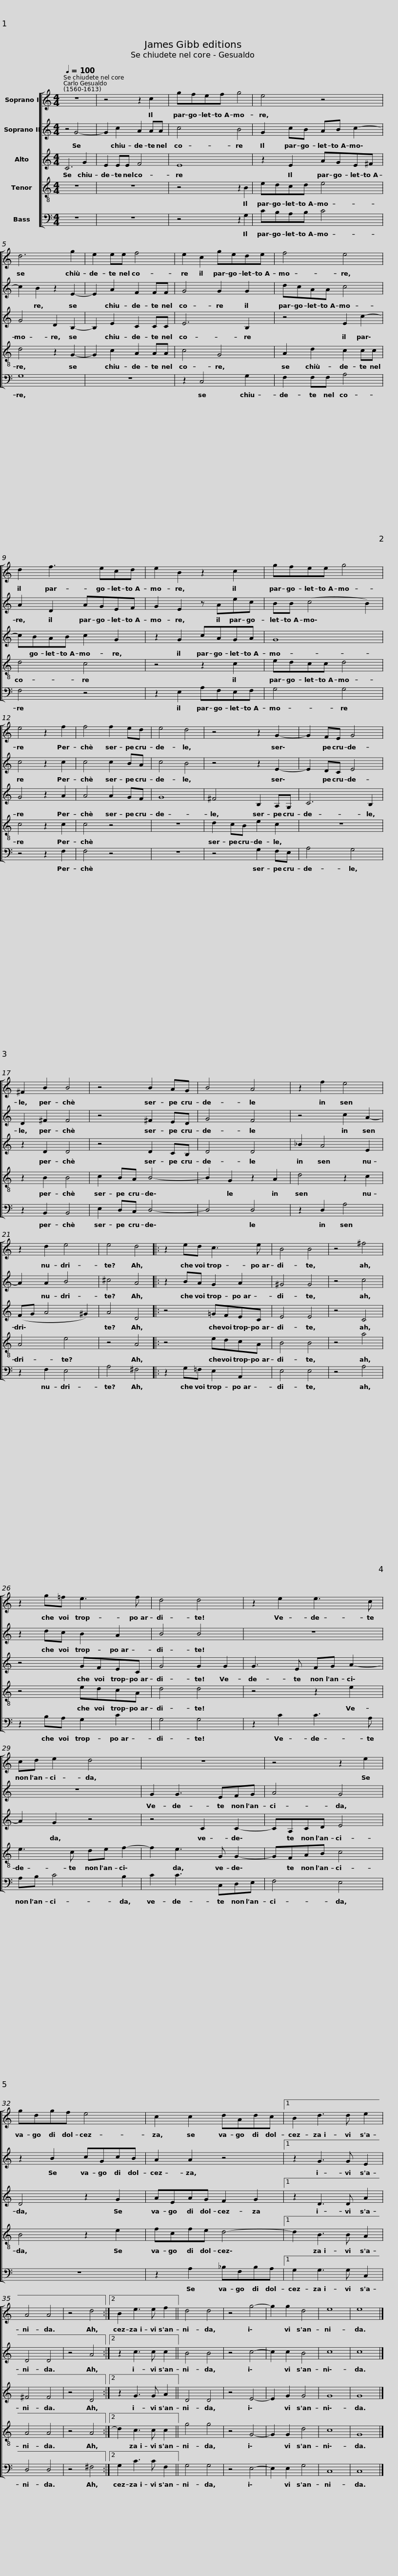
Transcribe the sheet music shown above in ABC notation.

X:1
%%score [ 1 2 3 4 5 ]
L:1/8
Q:1/4=100
M:4/4
I:linebreak $
K:C
V:1 treble
V:2 treble
V:3 treble
V:4 treble-8
V:5 bass
V:1
 z8 | z4 z2 c2 | gfef g4 | e4 z4 | d6 g2 |$ %5
 e2 ee f4 | e2 c2 gede | f4 e4 | d2 f3 ecd |$ e2 B2 z2 c2 | %10
 gfee g4 | e4 z2 f2 | f4 f2 ed | e4 d4 |$ z4 z2 G2- | %15
 G2 FE G4 | ^F2 B2 B4 | z4 B2 AG | B4 A4 |$ z2 f2 e4 | %20
 z2 d2 e4 | e4 d4 |: z2 ed c3 e | B4 B4 |$ z4 ^f4 | %25
 z2 g!courtesy!=f e3 f | d4 d4 | z2 e2 e3 c |$ cd e2 d4 | z8 | %30
 z4 z2 e2 | gdgf e4 |$ c2 c2 dAdc |1 B2 d3 d e2 | A4 A4 | %35
 z4 d4 :|2$ B2 e3 e f2 || d4 d4 | z4 g4- | g2 g2 d4 | %40
 e8 | e8 |] %42
V:2
 z4 G4- | G2 c2 A2 AA | c4 B4 | G2 cB AB c2- | c2 B2 z2 E2- |$ %5
 E2 A2 F2 FF | G4 G2 G2 | dcAA c4 | A2 D2 AGEF |$ G2 E2 z Aec | %10
 BB (c4 B2) | c4 z2 c2 | c4 c2 BA | c4 B4 |$ z4 z2 E2- | %15
 E2 DC E4 | D2 ^F2 F4 | z4 ^F2 ED | G4 F4 |$ z4 c2 A2- | %20
 A2 A2 B4 | ^c4 A4 |: z2 BA G2 A2 | ^G4 G4 |$ z4 c4 | %25
 z2 dc B2 A2 | B4 B4 | z8 |$ z8 | G2 G3 EFG | %30
 A4 G4 | z2 B2 cGcB |$ A2 A2 z4 |1 z2 G3 G E2 | D4 D4 | %35
 z4 A4 :|2$ z2 c3 c c2 || B4 B4 | z4 c4- | c2 c2 B4 | %40
 c8 | c8 |] %42
V:3
 C6 G2 | E2 EE F4 | E8 | z2 E2 AGE^F | G4 D2 B,2- |$ %5
 B,2 E2 C2 CC | E6 B,2 | z4 E2 c2- | cBAB c2 G2 |$ z2 G2 cAGA | %10
 G8 | G4 z2 A2 | A4 A2 GF | G8 |$ ^F4 B,2 A,G, | %15
 C6 B,2 | z2 D2 D4 | z4 D2 CB, | D4 D4 |$ _B2 A4 E2 | %20
 (FG A4 ^G2) | A4 D4 |: z4 =GFEC | E4 E4 |$ z4 C4 | %25
 z4 GFEC | G4 G2 G2 | G3 E FG A2- |$ A2 G2 z4 | z4 C2 C2- | %30
 CA,CD E4 | D4 z2 G2 |$ AEAG F2 G2 |1 z2 D3 D A2 | ^F4 F4 | %35
 z4 D4 :|2$ z2 G3 G A2 || D4 D4 | z4 E4- | E2 G2 G4 | %40
 G8 | G8 |] %42
V:4
 z8 | z8 | z4 z2 B2 | edcd e4 | d4 z2 G2- |$ %5
 G2 c2 A2 AA | c4 G4 | A2 d2 c2 cc | d4 c4 |$ z4 z2 c2 | %10
 edcc d4 | c4 z2 c2 | c4 z4 | z8 |$ d2 cB e2 c2 | %15
 z8 | z2 B2 B4 | c2 BA B4- | B2 G2 z2 A2 |$ d4 z2 c2 | %20
 A4 e4 | z4 A4 |: z4 edcA | B4 B4 |$ z4 a4 | %25
 z4 edcA | d4 d4 | z4 z2 e2 |$ e3 c de f2- | f2 e3 G G2- | %30
 GFAB c4 | B4 z2 e2 |$ fcfe d4- |1 d2 B3 B A2 | A4 A4 | %35
 z4 A4 :|2$ d2 c3 c c2 || g4 g4 | z4 G4- | G2 G2 d4 | %40
 c8 | G8 |] %42
V:5
 z8 | z8 | z4 z2 G,2 | CB,A,B, C4 | G,8 |$ %5
 z8 | z2 C,4 G,2 | F,2 F,F, A,4 | F,4 z4 |$ z2 E,2 A,F,E,F, | %10
 G,4 G,4 | z4 z2 F,2 | F,4 z4 | z8 |$ z4 G,2 F,E, | %15
 A,4 G,4 | z2 B,,2 B,,4 | E,2 D,C, D,4- | D,4 D,4 |$ z2 D,2 A,4 | %20
 z2 F,2 E,4 | A,4 ^F,4 |: z2 G,!courtesy!=F, E,2 A,,2 | E,4 E,4 |$ z4 A,4 | %25
 z2 B,A, G,2 C2 | G,4 G,4 | z2 C2 C3 A, |$ A,B, C4 B,2 | C2 C3 C,D,E, | %30
 F,4 E,4 | z8 |$ z2 A,2 _B,F,B,A, |1 G,2 G,3 G, C,2 | D,4 D,4 | %35
 z4 ^F,4 :|2$ G,2 C3 C F,2 || G,4 G,4 | z4 E,4- | E,2 E,2 G,4 | %40
 C,8 | C,8 |] %42
